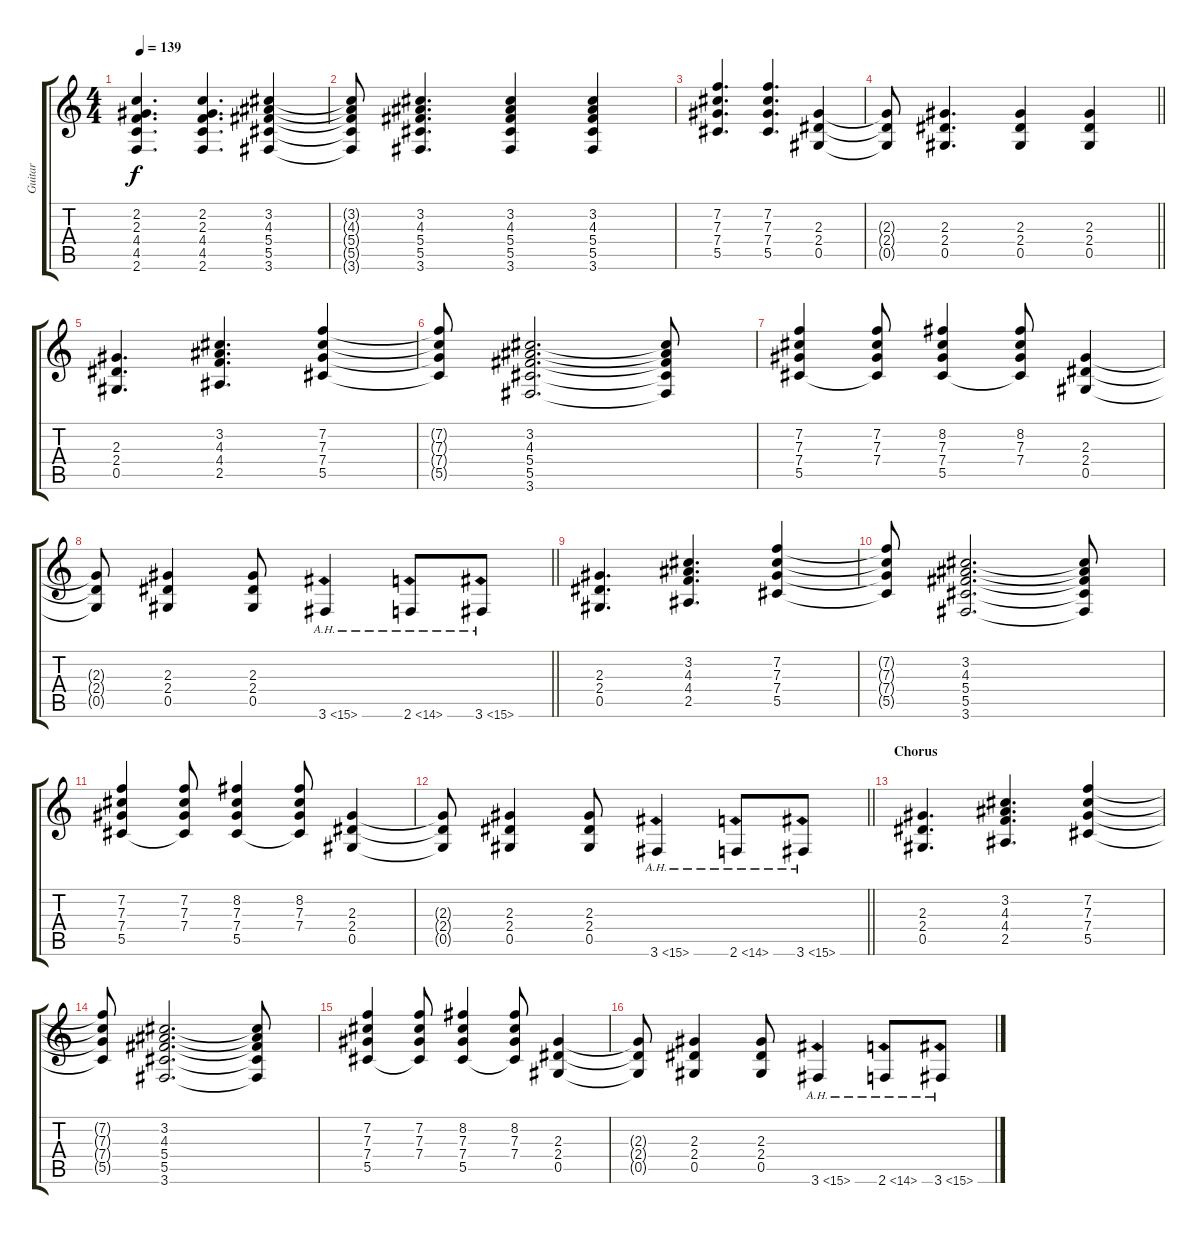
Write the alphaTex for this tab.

\track ("Guitar" "Guitar") {instrument distortionguitar}
\staff {score tabs}
\tuning (Eb4 Bb3 Gb3 Db3 Ab2 Eb2) {hide}
\ts (4 4)
\tempo 139
\clef g2
\ks c
(2.2 2.3 4.4 4.5 2.6).4{d dy f} (2.2 2.3 4.4 4.5 2.6).4{d} (3.2 4.3 5.4 5.5 3.6).4 |
(3.2{t} 4.3{t} 5.4{t} 5.5{t} 3.6{t}).8 (3.2 4.3 5.4 5.5 3.6).4{d} (3.2 4.3 5.4 5.5 3.6).4 (3.2 4.3 5.4 5.5 3.6).4 |
(7.2 7.3 7.4 5.5).4{d} (7.2 7.3 7.4 5.5).4{d} (2.3 2.4 0.5).4 |
\barLineRight lightlight
(2.3{t} 2.4{t} 0.5{t}).8 (2.3 2.4 0.5).4{d} (2.3 2.4 0.5).4 (2.3 2.4 0.5).4 |
\section ("" "")
(2.3 2.4 0.5).4{d} (3.2 4.3 4.4 2.5).4{d} (7.2 7.3 7.4 5.5).4 |
(7.2{t} 7.3{t} 7.4{t} 5.5{t}).8 (3.2 4.3 5.4 5.5 3.6).2{d} (3.2{t} 4.3{t} 5.4{t} 5.5{t} 3.6{t}).8 |
(7.2 7.3 7.4 5.5).4 (7.2 7.3 7.4 5.5{t}).8 (8.2 7.3 7.4 5.5).4 (8.2 7.3 7.4 5.5{t}).8 (2.3 2.4 0.5).4 |
\barLineRight lightlight
(2.3{t} 2.4{t} 0.5{t}).8 (2.3 2.4 0.5).4 (2.3 2.4 0.5).8 3.6{ah 12}.4 2.6{ah 12}.8 3.6{ah 12}.8 |
(2.3 2.4 0.5).4{d} (3.2 4.3 4.4 2.5).4{d} (7.2 7.3 7.4 5.5).4 |
(7.2{t} 7.3{t} 7.4{t} 5.5{t}).8 (3.2 4.3 5.4 5.5 3.6).2{d} (3.2{t} 4.3{t} 5.4{t} 5.5{t} 3.6{t}).8 |
(7.2 7.3 7.4 5.5).4 (7.2 7.3 7.4 5.5{t}).8 (8.2 7.3 7.4 5.5).4 (8.2 7.3 7.4 5.5{t}).8 (2.3 2.4 0.5).4 |
\barLineRight lightlight
(2.3{t} 2.4{t} 0.5{t}).8 (2.3 2.4 0.5).4 (2.3 2.4 0.5).8 3.6{ah 12}.4 2.6{ah 12}.8 3.6{ah 12}.8 |
\section ("" "Chorus")
(2.3 2.4 0.5).4{d} (3.2 4.3 4.4 2.5).4{d} (7.2 7.3 7.4 5.5).4 |
(7.2{t} 7.3{t} 7.4{t} 5.5{t}).8 (3.2 4.3 5.4 5.5 3.6).2{d} (3.2{t} 4.3{t} 5.4{t} 5.5{t} 3.6{t}).8 |
(7.2 7.3 7.4 5.5).4 (7.2 7.3 7.4 5.5{t}).8 (8.2 7.3 7.4 5.5).4 (8.2 7.3 7.4 5.5{t}).8 (2.3 2.4 0.5).4 |
(2.3{t} 2.4{t} 0.5{t}).8 (2.3 2.4 0.5).4 (2.3 2.4 0.5).8 3.6{ah 12}.4 2.6{ah 12}.8 3.6{ah 12}.8
